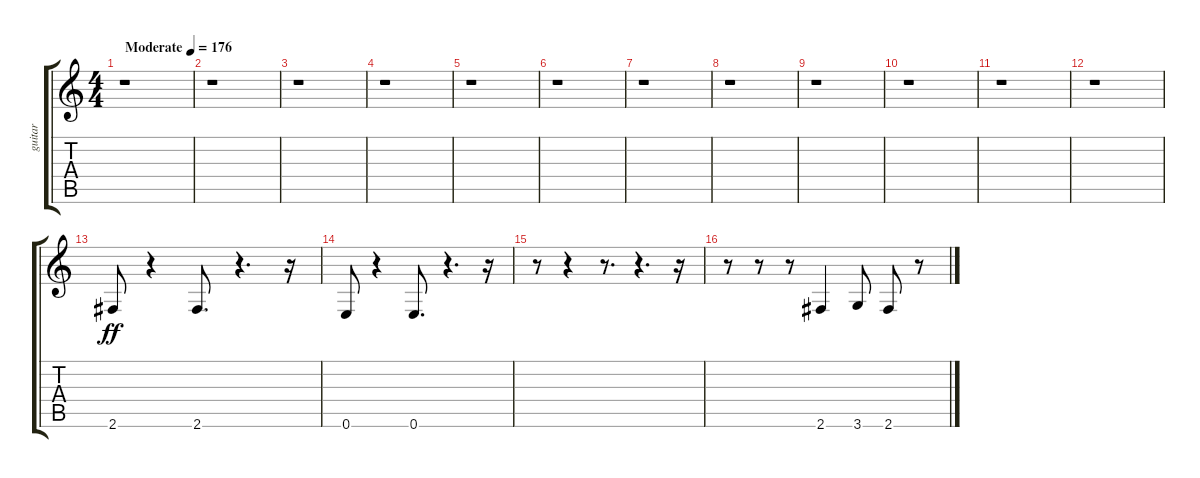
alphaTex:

\track ("guitar" "guitar") {instrument overdrivenguitar}
\staff {score tabs}
\tuning (E4 B3 G3 D3 A2 E2) {hide}
\ts (4 4)
\tempo (176 "Moderate")
\clef g2
\ks c
r.1{dy ff instrument overdrivenguitar} |
r.1 |
r.1 |
r.1 |
r.1 |
r.1 |
r.1 |
r.1 |
r.1 |
r.1 |
r.1 |
r.1 |
2.6.8 r.4 2.6.8{d} r.4{d} r.16 |
0.6.8 r.4 0.6.8{d} r.4{d} r.16 |
r.8 r.4 r.8{d} r.4{d} r.16 |
r.8 r.8 r.8 2.6.4 3.6.8 2.6.8 r.8
